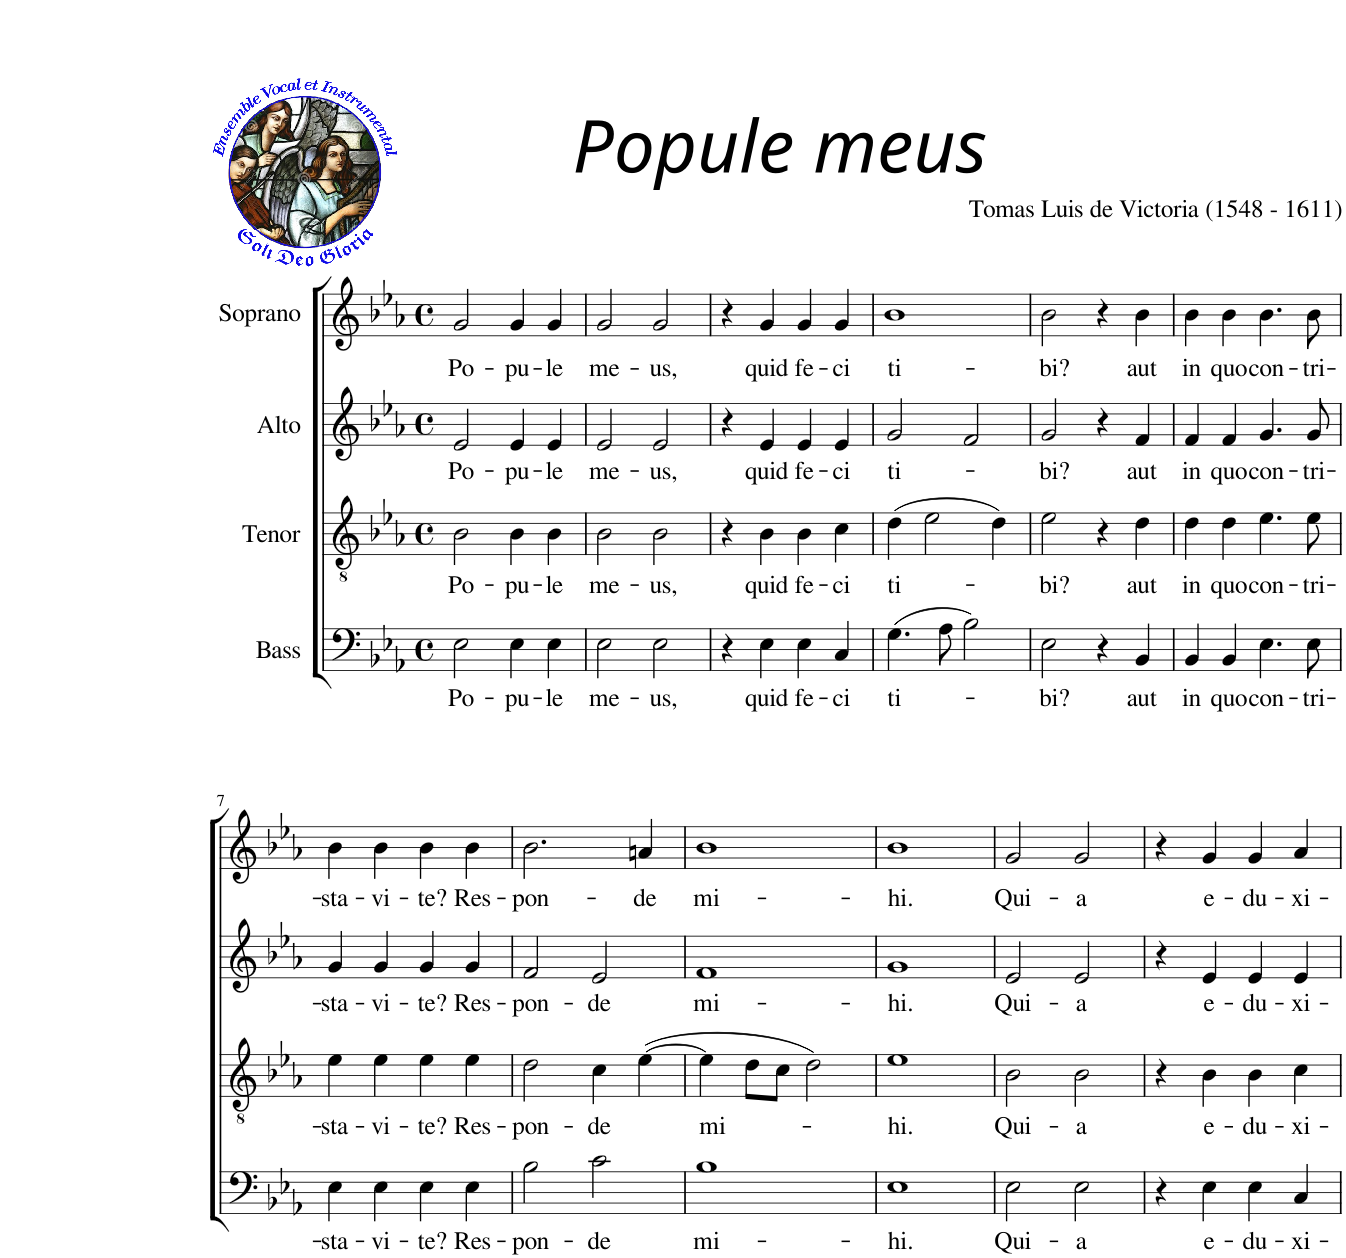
**kern	**text	**kern	**text	**kern	**text	**kern	**text
*part4	*part4	*part3	*part3	*part2	*part2	*part1	*part1
*staff4	*staff4	*staff3	*staff3	*staff2	*staff2	*staff1	*staff1
*I"Bass	*	*I"Tenor	*	*I"Alto	*	*I"Soprano	*
*clefF4	*	*clefGv2	*	*clefG2	*	*clefG2	*
*k[b-e-a-]	*	*k[b-e-a-]	*	*k[b-e-a-]	*	*k[b-e-a-]	*
*c:	*	*c:	*	*c:	*	*c:	*
*M4/4	*	*M4/4	*	*M4/4	*	*M4/4	*
*met(c)	*	*met(c)	*	*met(c)	*	*met(c)	*
=1	=1	=1	=1	=1	=1	=1	=1
!	!LO:LY:b	!	!LO:LY:b	!	!LO:LY:b	!	!LO:LY:b
2E-\	Po-	2B-\	Po-	2e-/	Po-	2g/	Po-
!	!LO:LY:b	!	!LO:LY:b	!	!LO:LY:b	!	!LO:LY:b
4E-\	-pu-	4B-\	-pu-	4e-/	-pu-	4g/	-pu-
!	!LO:LY:b	!	!LO:LY:b	!	!LO:LY:b	!	!LO:LY:b
4E-\	-le	4B-\	-le	4e-/	-le	4g/	-le
=2	=2	=2	=2	=2	=2	=2	=2
!	!LO:LY:b	!	!LO:LY:b	!	!LO:LY:b	!	!LO:LY:b
2E-\	me-	2B-\	me-	2e-/	me-	2g/	me-
!	!LO:LY:b	!	!LO:LY:b	!	!LO:LY:b	!	!LO:LY:b
2E-\	-us,	2B-\	-us,	2e-/	-us,	2g/	-us,
=3	=3	=3	=3	=3	=3	=3	=3
4r	.	4r	.	4r	.	4r	.
!	!LO:LY:b	!	!LO:LY:b	!	!LO:LY:b	!	!LO:LY:b
4E-\	quid	4B-\	quid	4e-/	quid	4g/	quid
!	!LO:LY:b	!	!LO:LY:b	!	!LO:LY:b	!	!LO:LY:b
4E-\	fe-	4B-\	fe-	4e-/	fe-	4g/	fe-
!	!LO:LY:b	!	!LO:LY:b	!	!LO:LY:b	!	!LO:LY:b
4C/	-ci	4c\	-ci	4e-/	-ci	4g/	-ci
=4	=4	=4	=4	=4	=4	=4	=4
!	!LO:LY:b	!	!LO:LY:b	!	!LO:LY:b	!	!LO:LY:b
(4.G\	ti-	(4d\	ti-	2g/	ti-	1b-	ti-
.	.	2e-\	.	.	.	.	.
8A-\	.	.	.	.	.	.	.
2B-\)	.	.	.	2f/	.	.	.
.	.	4d\)	.	.	.	.	.
=5	=5	=5	=5	=5	=5	=5	=5
!	!LO:LY:b	!	!LO:LY:b	!	!LO:LY:b	!	!LO:LY:b
2E-\	-bi?	2e-\	-bi?	2g/	-bi?	2b-\	-bi?
4r	.	4r	.	4r	.	4r	.
!	!LO:LY:b	!	!LO:LY:b	!	!LO:LY:b	!	!LO:LY:b
4BB-/	aut	4d\	aut	4f/	aut	4b-\	aut
=6	=6	=6	=6	=6	=6	=6	=6
!	!LO:LY:b	!	!LO:LY:b	!	!LO:LY:b	!	!LO:LY:b
4BB-/	in	4d\	in	4f/	in	4b-\	in
!	!LO:LY:b	!	!LO:LY:b	!	!LO:LY:b	!	!LO:LY:b
4BB-/	quo	4d\	quo	4f/	quo	4b-\	quo
!	!LO:LY:b	!	!LO:LY:b	!	!LO:LY:b	!	!LO:LY:b
4.E-\	con-	4.e-\	con-	4.g/	con-	4.b-\	con-
!	!LO:LY:b	!	!LO:LY:b	!	!LO:LY:b	!	!LO:LY:b
8E-\	-tri-	8e-\	-tri-	8g/	-tri-	8b-\	-tri-
!!LO:LB:g=z
=7	=7	=7	=7	=7	=7	=7	=7
!	!LO:LY:b	!	!LO:LY:b	!	!LO:LY:b	!	!LO:LY:b
4E-\	-sta-	4e-\	-sta-	4g/	-sta-	4b-\	-sta-
!	!LO:LY:b	!	!LO:LY:b	!	!LO:LY:b	!	!LO:LY:b
4E-\	-vi-	4e-\	-vi-	4g/	-vi-	4b-\	-vi-
!	!LO:LY:b	!	!LO:LY:b	!	!LO:LY:b	!	!LO:LY:b
4E-\	-te?	4e-\	-te?	4g/	-te?	4b-\	-te?
!	!LO:LY:b	!	!LO:LY:b	!	!LO:LY:b	!	!LO:LY:b
4E-\	Res-	4e-\	Res-	4g/	Res-	4b-\	Res-
=8	=8	=8	=8	=8	=8	=8	=8
!	!LO:LY:b	!	!LO:LY:b	!	!LO:LY:b	!	!LO:LY:b
2B-\	-pon-	2d\	-pon-	2f/	-pon-	2.b-\	-pon-
!	!LO:LY:b	!	!LO:LY:b	!	!LO:LY:b	!	!
2c\	-de	4c\	-de	2e-/	-de	.	.
!	!	!	!	!	!	!	!LO:LY:b
.	.	([4e-\	.	.	.	4an/	-de
=9	=9	=9	=9	=9	=9	=9	=9
!	!LO:LY:b	!	!LO:LY:b	!	!LO:LY:b	!	!LO:LY:b
1B-	mi-	4e-\]	mi-	1f	mi-	1b-	mi-
.	.	8d\L	.	.	.	.	.
.	.	8c\J	.	.	.	.	.
.	.	2d\)	.	.	.	.	.
=10	=10	=10	=10	=10	=10	=10	=10
!	!LO:LY:b	!	!LO:LY:b	!	!LO:LY:b	!	!LO:LY:b
1E-	-hi.	1e-	-hi.	1g	-hi.	1b-	-hi.
=11	=11	=11	=11	=11	=11	=11	=11
!	!LO:LY:b	!	!LO:LY:b	!	!LO:LY:b	!	!LO:LY:b
2E-\	Qui-	2B-\	Qui-	2e-/	Qui-	2g/	Qui-
!	!LO:LY:b	!	!LO:LY:b	!	!LO:LY:b	!	!LO:LY:b
2E-\	-a	2B-\	-a	2e-/	-a	2g/	-a
=12	=12	=12	=12	=12	=12	=12	=12
4r	.	4r	.	4r	.	4r	.
!	!LO:LY:b	!	!LO:LY:b	!	!LO:LY:b	!	!LO:LY:b
4E-\	e-	4B-\	e-	4e-/	e-	4g/	e-
!	!LO:LY:b	!	!LO:LY:b	!	!LO:LY:b	!	!LO:LY:b
4E-\	-du-	4B-\	-du-	4e-/	-du-	4g/	-du-
!	!LO:LY:b	!	!LO:LY:b	!	!LO:LY:b	!	!LO:LY:b
4C/	-xi-	4c\	-xi-	4e-/	-xi-	4a-/	-xi-
=	=	=	=	=	=	=	=
*-	*-	*-	*-	*-	*-	*-	*-
